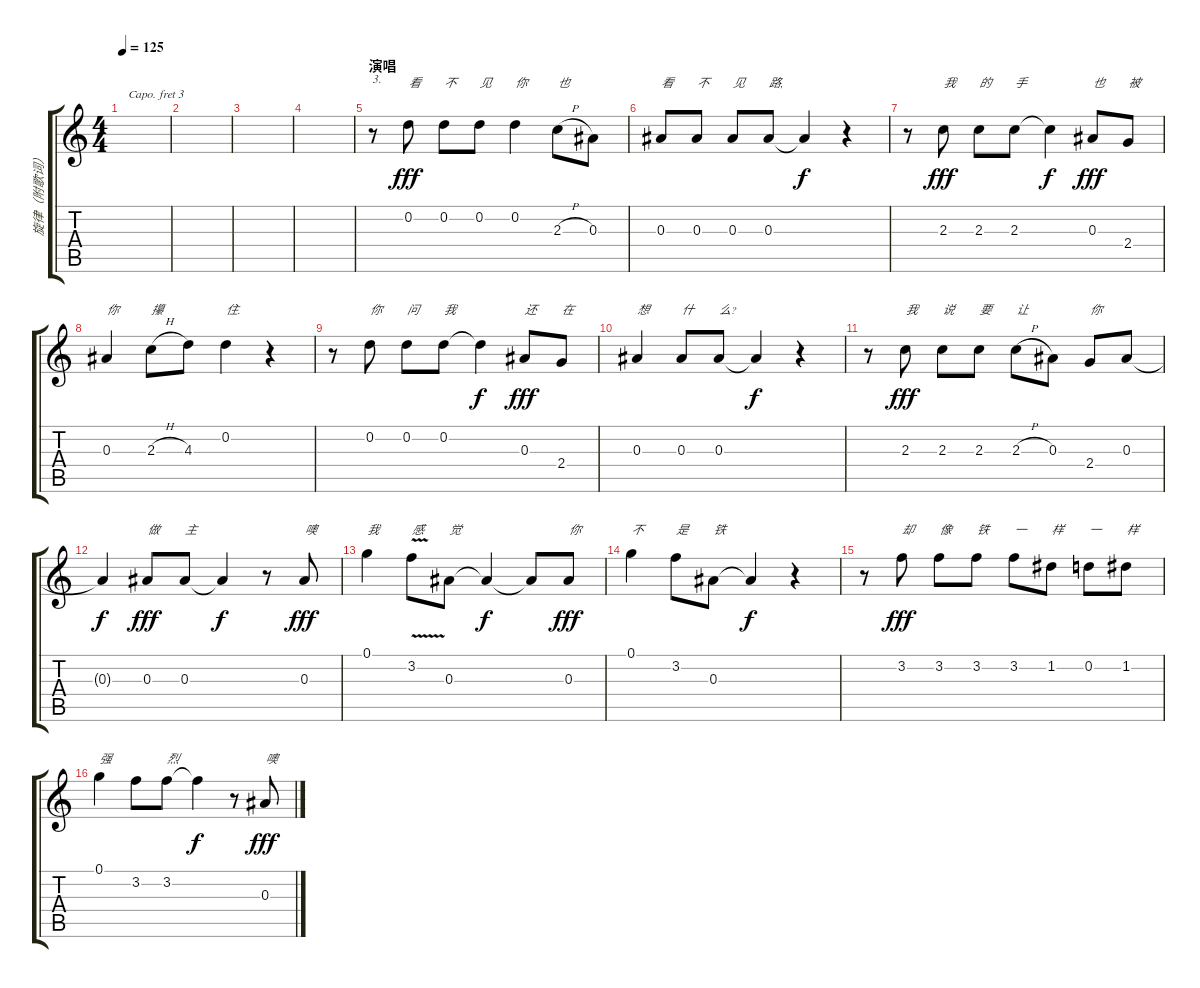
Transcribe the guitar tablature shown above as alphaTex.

\track ("旋律（附歌词）" "旋律（附歌词）") {instrument acousticguitarnylon}
\staff {score tabs}
\capo 3
\tuning (E4 B3 G3 D3 A2 E2) {hide}
\ts (4 4)
\tempo 125
\clef g2
\ks c
|
|
|
|
\section ("" "演唱")
r.8{txt "3."} 0.2.8{txt "看" dy fff} 0.2.8{txt "不"} 0.2.8{txt "见"} 0.2.4{txt "你"} 2.3{h}.8{txt "也"} 0.3.8 |
0.3.8{txt "看"} 0.3.8{txt "不"} 0.3.8{txt "见"} 0.3.8{txt "路,"} 0.3{t}.4{dy f} r.4 |
r.8 2.3.8{txt "我" dy fff} 2.3.8{txt "的"} 2.3.8{txt "手"} 2.3{t}.4{dy f} 0.3.8{txt "也" dy fff} 2.4.8{txt "被"} |
0.3.4{txt "你"} 2.3{h}.8{txt "攥"} 4.3.8 0.2.4{txt "住."} r.4 |
r.8 0.2.8{txt "你"} 0.2.8{txt "问"} 0.2.8{txt "我"} 0.2{t}.4{dy f} 0.3.8{txt "还" dy fff} 2.4.8{txt "在"} |
0.3.4{txt "想"} 0.3.8{txt "什"} 0.3.8{txt "么?"} 0.3{t}.4{dy f} r.4 |
r.8 2.3.8{txt "我" dy fff} 2.3.8{txt "说"} 2.3.8{txt "要"} 2.3{h}.8{txt "让"} 0.3.8 2.4.8{txt "你"} 0.3.8 |
0.3{t}.4{dy f} 0.3.8{txt "做" dy fff} 0.3.8{txt "主"} 0.3{t}.4{dy f} r.8 0.3.8{txt "噢" dy fff} |
0.1.4{txt "我"} 3.2{v}.8{txt "感"} 0.3.8{txt "觉"} 0.3{t}.4{dy f} 0.3{t}.8 0.3.8{txt "你" dy fff} |
0.1.4{txt "不"} 3.2.8{txt "是"} 0.3.8{txt "铁"} 0.3{t}.4{dy f} r.4 |
r.8 3.2.8{txt "却" dy fff} 3.2.8{txt "像"} 3.2.8{txt "铁"} 3.2.8{txt "一"} 1.2.8{txt "样"} 0.2.8{txt "一"} 1.2.8{txt "样"} |
0.1.4{txt "强"} 3.2.8 3.2.8{txt "烈"} 3.2{t}.4{dy f} r.8 0.3.8{txt "噢" dy fff}
